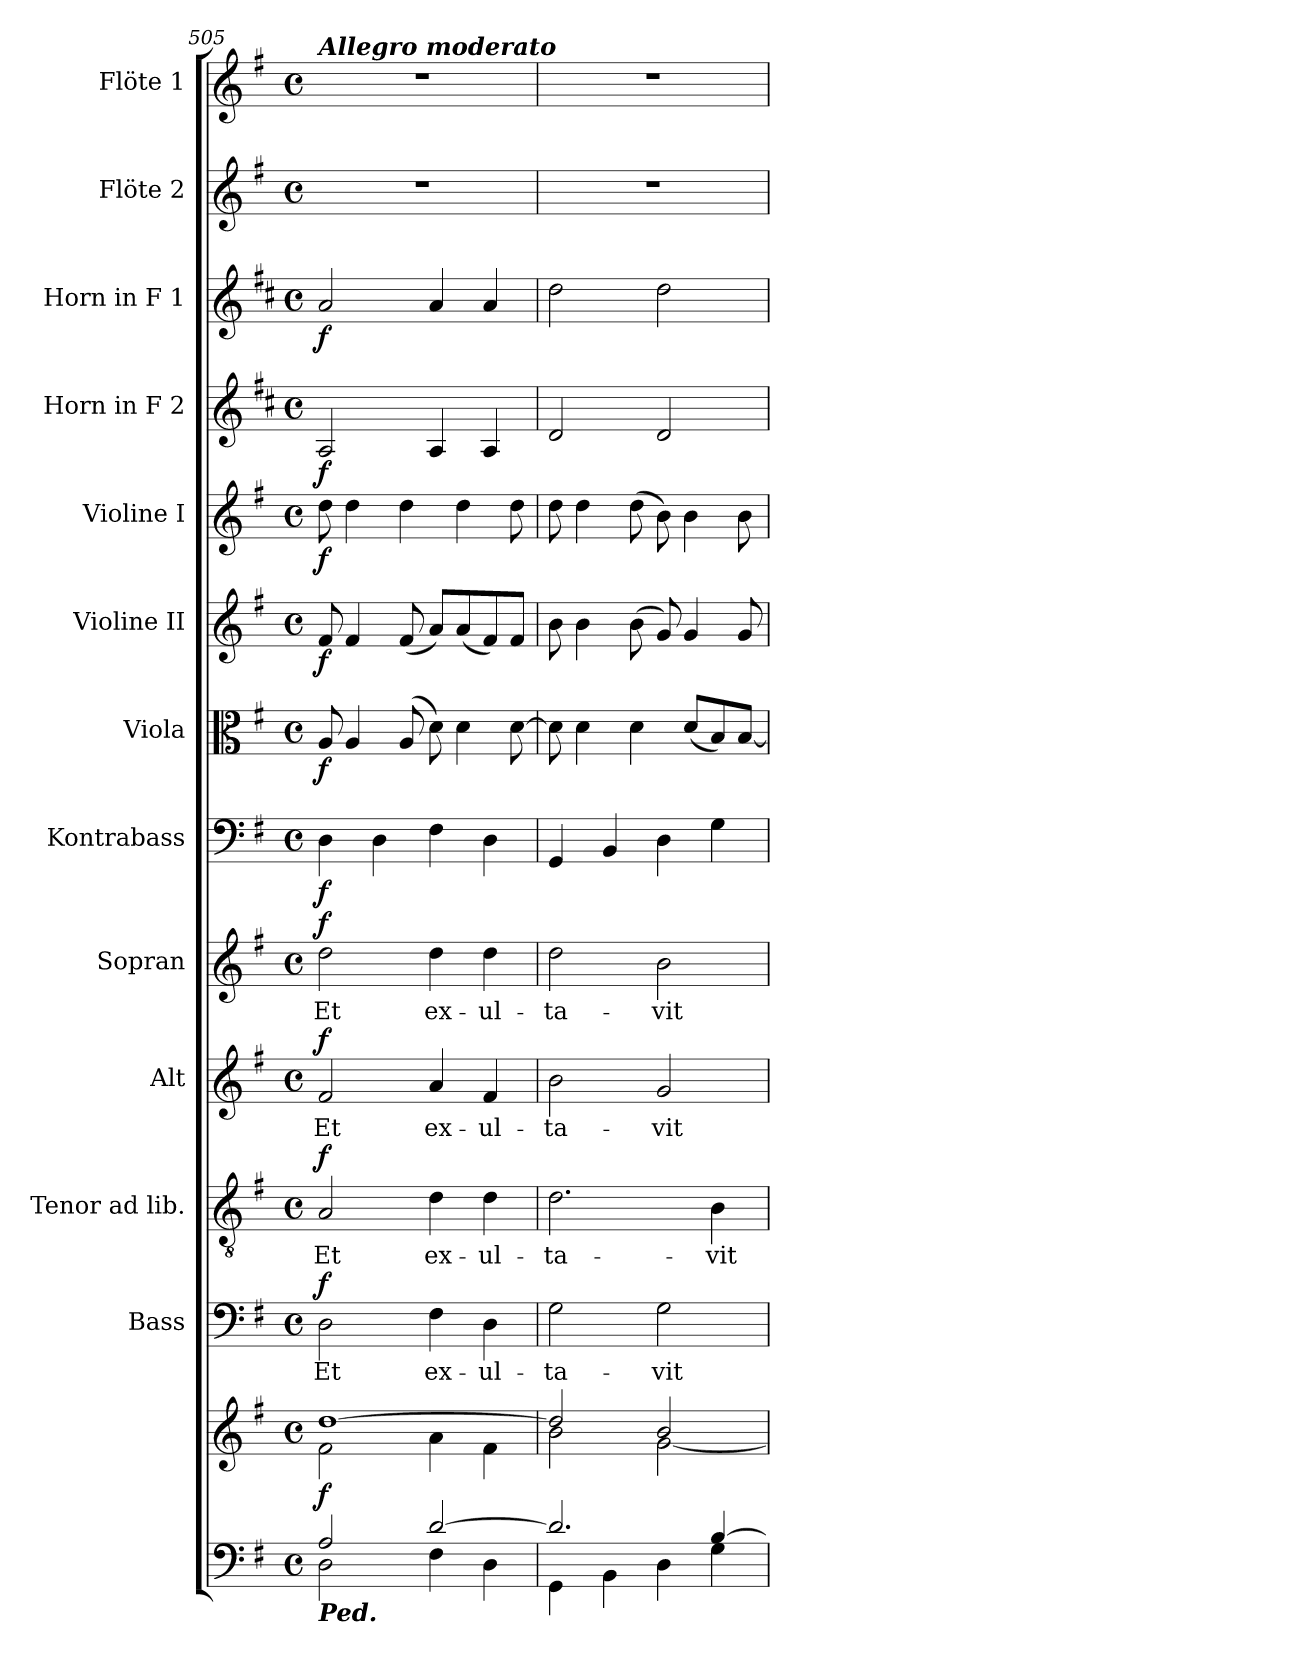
**kern	**kern	**dynam	**kern	**text	**dynam	**kern	**text	**dynam	**kern	**text	**dynam	**kern	**text	**dynam	**kern	**dynam	**kern	**dynam	**kern	**dynam	**kern	**dynam	**kern	**dynam	**kern	**dynam	**kern	**kern
*part13	*part13	*part13	*part12	*part12	*part12	*part11	*part11	*part11	*part10	*part10	*part10	*part9	*part9	*part9	*part8	*part8	*part7	*part7	*part6	*part6	*part5	*part5	*part4	*part4	*part3	*part3	*part2	*part1
*staff14	*staff13	*staff13/14	*staff12	*staff12	*staff12	*staff11	*staff11	*staff11	*staff10	*staff10	*staff10	*staff9	*staff9	*staff9	*staff8	*staff8	*staff7	*staff7	*staff6	*staff6	*staff5	*staff5	*staff4	*staff4	*staff3	*staff3	*staff2	*staff1
*	*	*	*I"Bass	*	*	*I"Tenor ad lib.	*	*	*I"Alt	*	*	*I"Sopran	*	*	*I"Kontrabass	*	*I"Viola	*	*I"Violine II	*	*I"Violine I	*	*I"Horn in F 2	*	*I"Horn in F 1	*	*I"Flöte 2	*I"Flöte 1
*	*	*	*I'B.	*	*	*I'T.	*	*	*I'A.	*	*	*I'S.	*	*	*I'Kb.	*	*I'Vla.	*	*I'Vl. II	*	*I'Vl. I	*	*	*	*	*	*I'Fl. 2	*I'Fl. 1
*clefF4	*clefG2	*	*clefF4	*	*	*clefGv2	*	*	*clefG2	*	*	*clefG2	*	*	*clefF4	*	*clefC3	*	*clefG2	*	*clefG2	*	*clefG2	*	*clefG2	*	*clefG2	*clefG2
*	*	*	*	*	*	*	*	*	*	*	*	*	*	*	*ITrd7c12	*	*	*	*	*	*	*	*ITrd4c7	*	*ITrd4c7	*	*	*
*k[f#]	*k[f#]	*	*k[f#]	*	*	*k[f#]	*	*	*k[f#]	*	*	*k[f#]	*	*	*k[f#]	*	*k[f#]	*	*k[f#]	*	*k[f#]	*	*k[f#]	*	*k[f#]	*	*k[f#]	*k[f#]
*G:	*G:	*	*G:	*	*	*G:	*	*	*G:	*	*	*G:	*	*	*G:	*	*G:	*	*G:	*	*G:	*	*G:	*	*G:	*	*G:	*G:
*M4/4	*M4/4	*	*M4/4	*	*	*M4/4	*	*	*M4/4	*	*	*M4/4	*	*	*M4/4	*	*M4/4	*	*M4/4	*	*M4/4	*	*M4/4	*	*M4/4	*	*M4/4	*M4/4
*met(c)	*met(c)	*	*met(c)	*	*	*met(c)	*	*	*met(c)	*	*	*met(c)	*	*	*met(c)	*	*met(c)	*	*met(c)	*	*met(c)	*	*met(c)	*	*met(c)	*	*met(c)	*met(c)
=505	=505	=505	=505	=505	=505	=505	=505	=505	=505	=505	=505	=505	=505	=505	=505	=505	=505	=505	=505	=505	=505	=505	=505	=505	=505	=505	=505	=505
*^	*^	*	*	*	*	*	*	*	*	*	*	*	*	*	*	*	*	*	*	*	*	*	*	*	*	*	*	*
!	!	!	!	!	!	!	!	!	!	!	!	!	!	!	!	!	!	!	!	!	!	!	!	!	!	!	!	!	!	!LO:TX:a:Bi:t=Allegro moderato
!LO:TX:b:Bi:t=Ped.	!	!	!	!	!	!	!	!	!	!	!	!	!	!	!	!	!	!	!	!	!	!	!	!	!	!	!	!	!	!
!	!	!	!	!LO:DY:b	!	!LO:LY:b	!LO:DY:a	!	!LO:LY:b	!LO:DY:a	!	!LO:LY:b	!LO:DY:a	!	!LO:LY:b	!LO:DY:a	!	!LO:DY:b	!	!LO:DY:b	!	!LO:DY:b	!	!LO:DY:b	!	!LO:DY:b	!	!LO:DY:b	!	!
2A/	2D\	[>1dd	2f#\	f	2D\	Et	f	2A/	Et	f	2f#/	Et	f	2dd\	Et	f	4DD\	f	8A/	f	8f#/	f	8dd\	f	2D/	f	2d/	f	1r	1r
.	.	.	.	.	.	.	.	.	.	.	.	.	.	.	.	.	.	.	4A/	.	4f#/	.	4dd\	.	.	.	.	.	.	.
.	.	.	.	.	.	.	.	.	.	.	.	.	.	.	.	.	4DD\	.	.	.	.	.	.	.	.	.	.	.	.	.
.	.	.	.	.	.	.	.	.	.	.	.	.	.	.	.	.	.	.	(<8A/	.	(<8f#/	.	4dd\	.	.	.	.	.	.	.
!	!	!	!	!	!	!LO:LY:b	!	!	!LO:LY:b	!	!	!LO:LY:b	!	!	!LO:LY:b	!	!	!	!	!	!	!	!	!	!	!	!	!	!	!
[>2d/	4F#\	.	4a\	.	4F#\	ex-	.	4d\	ex-	.	4a/	ex-	.	4dd\	ex-	.	4FF#\	.	8d\)	.	8a/L)	.	.	.	4D/	.	4d/	.	.	.
.	.	.	.	.	.	.	.	.	.	.	.	.	.	.	.	.	.	.	4d\	.	(<8a/	.	4dd\	.	.	.	.	.	.	.
!	!	!	!	!	!	!LO:LY:b	!	!	!LO:LY:b	!	!	!LO:LY:b	!	!	!LO:LY:b	!	!	!	!	!	!	!	!	!	!	!	!	!	!	!
.	4D\	.	4f#\	.	4D\	-ul-	.	4d\	-ul-	.	4f#/	-ul-	.	4dd\	-ul-	.	4DD\	.	.	.	8f#/)	.	.	.	4D/	.	4d/	.	.	.
.	.	.	.	.	.	.	.	.	.	.	.	.	.	.	.	.	.	.	[8d\	.	8f#/J	.	8dd\	.	.	.	.	.	.	.
!!LO:PB:g=z
=506	=506	=506	=506	=506	=506	=506	=506	=506	=506	=506	=506	=506	=506	=506	=506	=506	=506	=506	=506	=506	=506	=506	=506	=506	=506	=506	=506	=506	=506	=506
!	!	!	!	!	!	!LO:LY:b	!	!	!LO:LY:b	!	!	!LO:LY:b	!	!	!LO:LY:b	!	!	!	!	!	!	!	!	!	!	!	!	!	!	!
2.d/]	4GG\	2dd/]	2b\	.	2G\	-ta-	.	2.d\	-ta-	.	2b\	-ta-	.	2dd\	-ta-	.	4GGG/	.	8d\]	.	8b\	.	8dd\	.	2G/	.	2g\	.	1r	1r
.	.	.	.	.	.	.	.	.	.	.	.	.	.	.	.	.	.	.	4d\	.	4b\	.	4dd\	.	.	.	.	.	.	.
.	4BB\	.	.	.	.	.	.	.	.	.	.	.	.	.	.	.	4BBB/	.	.	.	.	.	.	.	.	.	.	.	.	.
.	.	.	.	.	.	.	.	.	.	.	.	.	.	.	.	.	.	.	4d\	.	(>8b\	.	(>8dd\	.	.	.	.	.	.	.
!	!	!	!	!	!	!LO:LY:b	!	!	!	!	!	!LO:LY:b	!	!	!LO:LY:b	!	!	!	!	!	!	!	!	!	!	!	!	!	!	!
.	4D\	2b/	[<2g\	.	2G\	-vit	.	.	.	.	2g/	-vit	.	2b\	-vit	.	4DD\	.	.	.	8g/)	.	8b\)	.	2G/	.	2g\	.	.	.
.	.	.	.	.	.	.	.	.	.	.	.	.	.	.	.	.	.	.	(<8d/L	.	4g/	.	4b\	.	.	.	.	.	.	.
!	!	!	!	!	!	!	!	!	!LO:LY:b	!	!	!	!	!	!	!	!	!	!	!	!	!	!	!	!	!	!	!	!	!
[>4B/	4G\	.	.	.	.	.	.	4B\	-vit	.	.	.	.	.	.	.	4GG\	.	8B/)	.	.	.	.	.	.	.	.	.	.	.
.	.	.	.	.	.	.	.	.	.	.	.	.	.	.	.	.	.	.	[8B/J	.	8g/	.	8b\	.	.	.	.	.	.	.
*v	*v	*	*	*	*	*	*	*	*	*	*	*	*	*	*	*	*	*	*	*	*	*	*	*	*	*	*	*	*	*
*	*v	*v	*	*	*	*	*	*	*	*	*	*	*	*	*	*	*	*	*	*	*	*	*	*	*	*	*	*	*
=	=	=	=	=	=	=	=	=	=	=	=	=	=	=	=	=	=	=	=	=	=	=	=	=	=	=	=	=
*-	*-	*-	*-	*-	*-	*-	*-	*-	*-	*-	*-	*-	*-	*-	*-	*-	*-	*-	*-	*-	*-	*-	*-	*-	*-	*-	*-	*-
